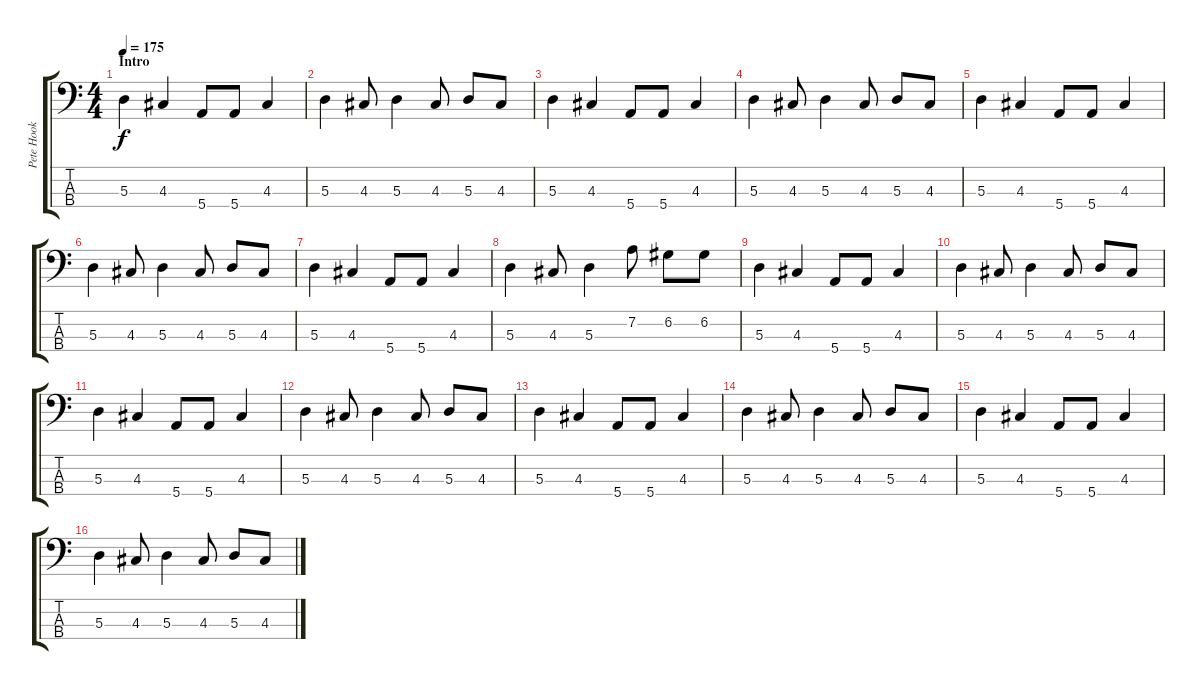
\track ("Pete Hook" "Pete Hook") {instrument electricbasspick}
\staff {score tabs}
\tuning (G2 D2 A1 E1) {hide}
\ts (4 4)
\section ("" "Intro")
\tempo 175
\clef f4
\ks c
5.3.4{dy f instrument electricbasspick} 4.3.4 5.4.8 5.4.8 4.3.4 |
5.3.4 4.3.8 5.3.4 4.3.8 5.3.8 4.3.8 |
5.3.4 4.3.4 5.4.8 5.4.8 4.3.4 |
5.3.4 4.3.8 5.3.4 4.3.8 5.3.8 4.3.8 |
5.3.4 4.3.4 5.4.8 5.4.8 4.3.4 |
5.3.4 4.3.8 5.3.4 4.3.8 5.3.8 4.3.8 |
5.3.4 4.3.4 5.4.8 5.4.8 4.3.4 |
5.3.4 4.3.8 5.3.4 7.2.8 6.2.8 6.2.8 |
5.3.4 4.3.4 5.4.8 5.4.8 4.3.4 |
5.3.4 4.3.8 5.3.4 4.3.8 5.3.8 4.3.8 |
5.3.4 4.3.4 5.4.8 5.4.8 4.3.4 |
5.3.4 4.3.8 5.3.4 4.3.8 5.3.8 4.3.8 |
5.3.4 4.3.4 5.4.8 5.4.8 4.3.4 |
5.3.4 4.3.8 5.3.4 4.3.8 5.3.8 4.3.8 |
5.3.4 4.3.4 5.4.8 5.4.8 4.3.4 |
5.3.4 4.3.8 5.3.4 4.3.8 5.3.8 4.3.8
